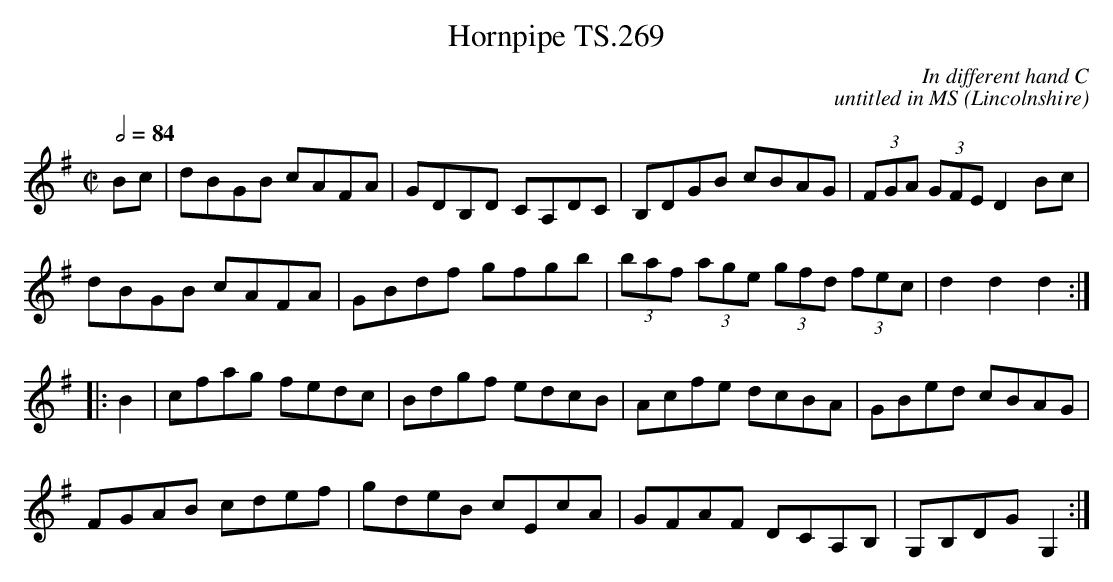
X:1
T:Hornpipe TS.269
C:In different hand C
C:untitled in MS
L:1/8
M:C|
O:Lincolnshire
Q:1/2=84
K:G
Bc|dBGB cAFA|GDB,D CA,DC|B,DGB cBAG|(3FGA (3GFE D2Bc|!
dBGB cAFA|GBdf gfgb|(3baf (3age (3gfd (3fec|d2d2d2:|!
|:B2|cfag fedc|Bdgf edcB|Acfe dcBA|GBed cBAG|!
FGAB cdef|gdeB cEcA|GFAF DCA,B,|G,B,DGG,2:|]
